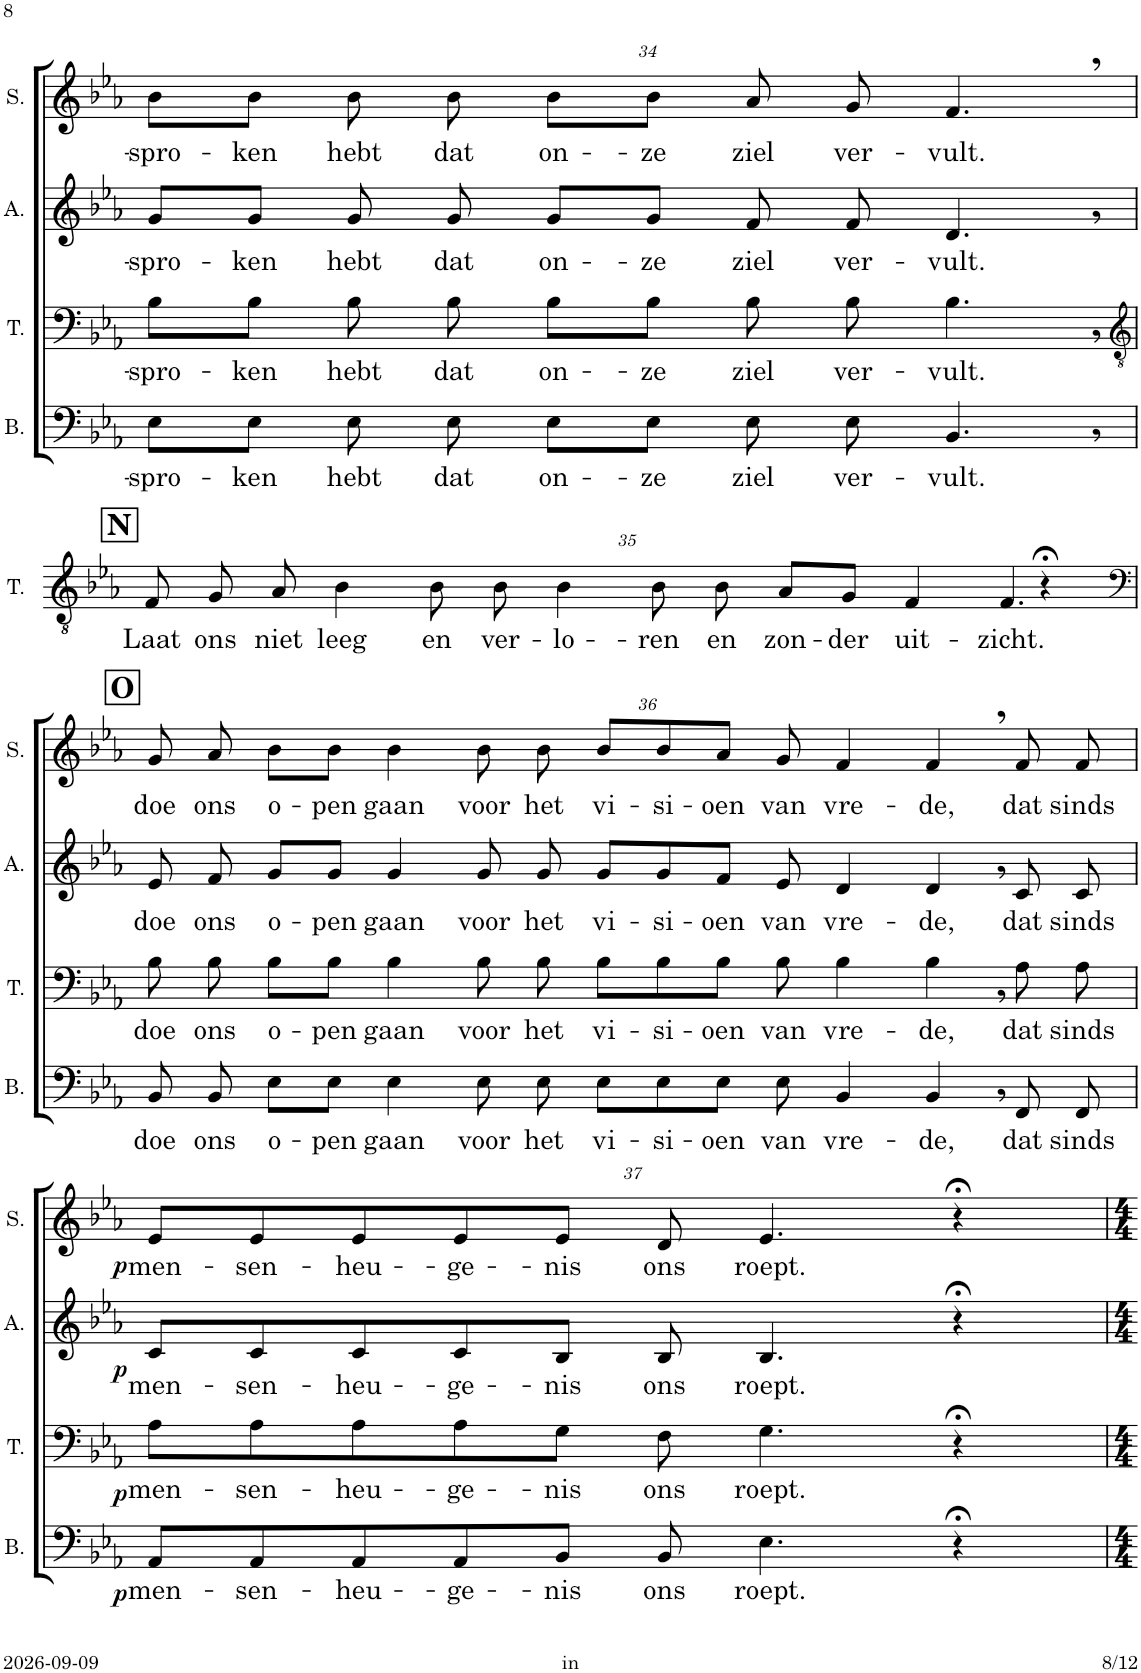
**kern	**text	**dynam	**kern	**text	**dynam	**kern	**text	**dynam	**kern	**text	**dynam
*part4	*part4	*part4	*part3	*part3	*part3	*part2	*part2	*part2	*part1	*part1	*part1
*staff4	*staff4	*staff4	*staff3	*staff3	*staff3	*staff2	*staff2	*staff2	*staff1	*staff1	*staff1
*I"Bass	*	*	*I"Tenor	*	*	*I"Alto	*	*	*I"Soprano	*	*
*I'B.	*	*	*I'T.	*	*	*I'A.	*	*	*I'S.	*	*
!!LO:PB:g=z
*clefF4	*	*	*clefF4	*	*	*clefG2	*	*	*clefG2	*	*
*k[b-e-a-]	*	*	*k[b-e-a-]	*	*	*k[b-e-a-]	*	*	*k[b-e-a-]	*	*
*M4/4	*	*	*M4/4	*	*	*M4/4	*	*	*M4/4	*	*
=34	=34	=34	=34	=34	=34	=34	=34	=34	=34	=34	=34
!	!LO:LY:b	!	!	!LO:LY:b	!	!	!LO:LY:b	!	!	!LO:LY:b	!
8E-\L	-spro-	.	8B-\L	-spro-	.	8g/L	-spro-	.	8b-\L	-spro-	.
!	!LO:LY:b	!	!	!LO:LY:b	!	!	!LO:LY:b	!	!	!LO:LY:b	!
8E-\J	-ken	.	8B-\J	-ken	.	8g/J	-ken	.	8b-\J	-ken	.
!	!LO:LY:b	!	!	!LO:LY:b	!	!	!LO:LY:b	!	!	!LO:LY:b	!
8E-\	hebt	.	8B-\	hebt	.	8g/	hebt	.	8b-\	hebt	.
!	!LO:LY:b	!	!	!LO:LY:b	!	!	!LO:LY:b	!	!	!LO:LY:b	!
8E-\	dat	.	8B-\	dat	.	8g/	dat	.	8b-\	dat	.
!	!LO:LY:b	!	!	!LO:LY:b	!	!	!LO:LY:b	!	!	!LO:LY:b	!
8E-\L	on-	.	8B-\L	on-	.	8g/L	on-	.	8b-\L	on-	.
!	!LO:LY:b	!	!	!LO:LY:b	!	!	!LO:LY:b	!	!	!LO:LY:b	!
8E-\J	-ze	.	8B-\J	-ze	.	8g/J	-ze	.	8b-\J	-ze	.
!	!LO:LY:b	!	!	!LO:LY:b	!	!	!LO:LY:b	!	!	!LO:LY:b	!
8E-\	ziel	.	8B-\	ziel	.	8f/	ziel	.	8a-/	ziel	.
!	!LO:LY:b	!	!	!LO:LY:b	!	!	!LO:LY:b	!	!	!LO:LY:b	!
8E-\	ver-	.	8B-\	ver-	.	8f/	ver-	.	8g/	ver-	.
!	!LO:LY:b	!	!	!LO:LY:b	!	!	!LO:LY:b	!	!	!LO:LY:b	!
4.BB-,</	-vult.	.	4.B-,<\	-vult.	.	4.d,</	-vult.	.	4.f,/	-vult.	.
!!LO:LB:g=z
!!LO:REH:place=s1:a:B:cj:fs=14:t=N
=35	=35	=35	=35	=35	=35	=35	=35	=35	=35	=35	=35
*	*	*	*clefGv2	*	*	*	*	*	*	*	*
!	!	!	!	!LO:LY:b	!	!	!	!	!	!	!
1r	.	.	8F/	Laat	.	1r	.	.	1r	.	.
!	!	!	!	!LO:LY:b	!	!	!	!	!	!	!
.	.	.	8G/	ons	.	.	.	.	.	.	.
!	!	!	!	!LO:LY:b	!	!	!	!	!	!	!
.	.	.	8A-/	niet	.	.	.	.	.	.	.
!	!	!	!	!LO:LY:b	!	!	!	!	!	!	!
.	.	.	4B-\	leeg	.	.	.	.	.	.	.
!	!	!	!	!LO:LY:b	!	!	!	!	!	!	!
.	.	.	8B-\	en	.	.	.	.	.	.	.
!	!	!	!	!LO:LY:b	!	!	!	!	!	!	!
.	.	.	8B-\	ver-	.	.	.	.	.	.	.
!	!	!	!	!LO:LY:b	!	!	!	!	!	!	!
.	.	.	[8B-\	-lo-	.	.	.	.	.	.	.
1ryy	.	.	8ryy	.	.	1ryy	.	.	1ryy	.	.
!	!	!	!	!LO:LY:b	!	!	!	!	!	!	!
.	.	.	8B-\	-ren	.	.	.	.	.	.	.
!	!	!	!	!LO:LY:b	!	!	!	!	!	!	!
.	.	.	8B-\	en	.	.	.	.	.	.	.
!	!	!	!	!LO:LY:b	!	!	!	!	!	!	!
.	.	.	8A-/L	zon-	.	.	.	.	.	.	.
!	!	!	!	!LO:LY:b	!	!	!	!	!	!	!
.	.	.	8G/J	-der	.	.	.	.	.	.	.
!	!	!	!	!LO:LY:b	!	!	!	!	!	!	!
.	.	.	4F/	uit-	.	.	.	.	.	.	.
!	!	!	!	!LO:LY:b	!	!	!	!	!	!	!
.	.	.	4.F/	-zicht.	.	.	.	.	.	.	.
2r	.	.	.	.	.	2r	.	.	2r	.	.
.	.	.	4r;<	.	.	.	.	.	.	.	.
!!LO:LB:g=z
!!LO:REH:place=s1:a:B:cj:fs=14:t=O
=36	=36	=36	=36	=36	=36	=36	=36	=36	=36	=36	=36
*	*	*	*clefF4	*	*	*	*	*	*	*	*
!	!LO:LY:b	!	!	!LO:LY:b	!	!	!LO:LY:b	!	!	!LO:LY:b	!
8BB-/	doe	.	8B-\	doe	.	8e-/	doe	.	8g/	doe	.
1r	.	.	8B-\]	.	.	1r	.	.	1r	.	.
!	!	!	!	!LO:LY:b	!	!	!	!	!	!	!
.	.	.	8B-\	ons	.	.	.	.	.	.	.
!	!	!	!	!LO:LY:b	!	!	!	!	!	!	!
.	.	.	8B-\L	o-	.	.	.	.	.	.	.
!	!	!	!	!LO:LY:b	!	!	!	!	!	!	!
.	.	.	8B-\J	-pen	.	.	.	.	.	.	.
!	!	!	!	!LO:LY:b	!	!	!	!	!	!	!
.	.	.	4B-\	gaan	.	.	.	.	.	.	.
!	!	!	!	!LO:LY:b	!	!	!	!	!	!	!
.	.	.	8B-\	voor	.	.	.	.	.	.	.
!	!	!	!	!LO:LY:b	!	!	!	!	!	!	!
.	.	.	8B-\	het	.	.	.	.	.	.	.
!	!LO:LY:b	!	!	!LO:LY:b	!	!	!LO:LY:b	!	!	!LO:LY:b	!
8BB-/	ons	.	8B-\L	vi-	.	8f/	ons	.	8a-/	ons	.
!	!LO:LY:b	!	!	!LO:LY:b	!	!	!LO:LY:b	!	!	!LO:LY:b	!
8E-\L	o-	.	8B-\	-si-	.	8g/L	o-	.	8b-\L	o-	.
!	!LO:LY:b	!	!	!LO:LY:b	!	!	!LO:LY:b	!	!	!LO:LY:b	!
8E-\J	-pen	.	8B-\J	-oen	.	8g/J	-pen	.	8b-\J	-pen	.
!	!LO:LY:b	!	!	!LO:LY:b	!	!	!LO:LY:b	!	!	!LO:LY:b	!
4E-\	gaan	.	8B-\	van	.	4g/	gaan	.	4b-\	gaan	.
!	!	!	!	!LO:LY:b	!	!	!	!	!	!	!
.	.	.	4B-\	vre-	.	.	.	.	.	.	.
!	!LO:LY:b	!	!	!	!	!	!LO:LY:b	!	!	!LO:LY:b	!
8E-\	voor	.	.	.	.	8g/	voor	.	8b-\	voor	.
!	!LO:LY:b	!	!	!LO:LY:b	!	!	!LO:LY:b	!	!	!LO:LY:b	!
8E-\	het	.	4B-,<\	-de,	.	8g/	het	.	8b-\	het	.
!	!LO:LY:b	!	!	!	!	!	!LO:LY:b	!	!	!LO:LY:b	!
8E-\L	vi-	.	.	.	.	8g/L	vi-	.	8b-/L	vi-	.
!	!LO:LY:b	!	!	!LO:LY:b	!	!	!LO:LY:b	!	!	!LO:LY:b	!
8E-\	-si-	.	8A-\	dat	.	8g/	-si-	.	8b-/	-si-	.
!	!LO:LY:b	!	!	!LO:LY:b	!	!	!LO:LY:b	!	!	!LO:LY:b	!
8E-\J	-oen	.	8A-\	sinds	.	8f/J	-oen	.	8a-/J	-oen	.
!	!LO:LY:b	!	!	!	!	!	!LO:LY:b	!	!	!LO:LY:b	!
8E-\	van	.	2..ryy	.	.	8e-/	van	.	8g/	van	.
!	!LO:LY:b	!	!	!	!	!	!LO:LY:b	!	!	!LO:LY:b	!
4BB-/	vre-	.	.	.	.	4d/	vre-	.	4f/	vre-	.
!	!LO:LY:b	!	!	!	!	!	!LO:LY:b	!	!	!LO:LY:b	!
4BB-,</	-de,	.	.	.	.	4d,</	-de,	.	4f,/	-de,	.
!	!LO:LY:b	!	!	!	!	!	!LO:LY:b	!	!	!LO:LY:b	!
8FF/	dat	.	.	.	.	8c/	dat	.	8f/	dat	.
!	!LO:LY:b	!	!	!	!	!	!LO:LY:b	!	!	!LO:LY:b	!
8FF/	sinds	.	.	.	.	8c/	sinds	.	8f/	sinds	.
!!LO:LB:g=z
=37	=37	=37	=37	=37	=37	=37	=37	=37	=37	=37	=37
!	!LO:LY:b	!LO:DY:b	!	!LO:LY:b	!LO:DY:b	!	!LO:LY:b	!LO:DY:b	!	!LO:LY:b	!LO:DY:b
8AA-/L	men-	p	8A-\L	men-	p	8c/L	men-	p	8e-/L	men-	p
!	!LO:LY:b	!	!	!LO:LY:b	!	!	!LO:LY:b	!	!	!LO:LY:b	!
8AA-/	-sen-	.	8A-\	-sen-	.	8c/	-sen-	.	8e-/	-sen-	.
!	!LO:LY:b	!	!	!LO:LY:b	!	!	!LO:LY:b	!	!	!LO:LY:b	!
8AA-/	-heu-	.	8A-\	-heu-	.	8c/	-heu-	.	8e-/	-heu-	.
!	!LO:LY:b	!	!	!LO:LY:b	!	!	!LO:LY:b	!	!	!LO:LY:b	!
8AA-/	-ge-	.	8A-\	-ge-	.	8c/	-ge-	.	8e-/	-ge-	.
!	!LO:LY:b	!	!	!LO:LY:b	!	!	!LO:LY:b	!	!	!LO:LY:b	!
8BB-/J	-nis	.	8G\J	-nis	.	8B-/J	-nis	.	8e-/J	-nis	.
!	!LO:LY:b	!	!	!LO:LY:b	!	!	!LO:LY:b	!	!	!LO:LY:b	!
8BB-/	ons	.	8F\	ons	.	8B-/	ons	.	8d/	ons	.
!	!LO:LY:b	!	!	!LO:LY:b	!	!	!LO:LY:b	!	!	!LO:LY:b	!
[4E-\	roept.	.	[4G\	roept.	.	[4B-/	roept.	.	[4e-/	roept.	.
8ryy	.	.	8ryy	.	.	8ryy	.	.	8ryy	.	.
4r;<	.	.	4r;<	.	.	4r;<	.	.	4r;<	.	.
=38	=38	=38	=38	=38	=38	=38	=38	=38	=38	=38	=38
8E-\]	.	.	8G\]	.	.	8B-/]	.	.	8e-/]	.	.
=	=	=	=	=	=	=	=	=	=	=	=
*-	*-	*-	*-	*-	*-	*-	*-	*-	*-	*-	*-
